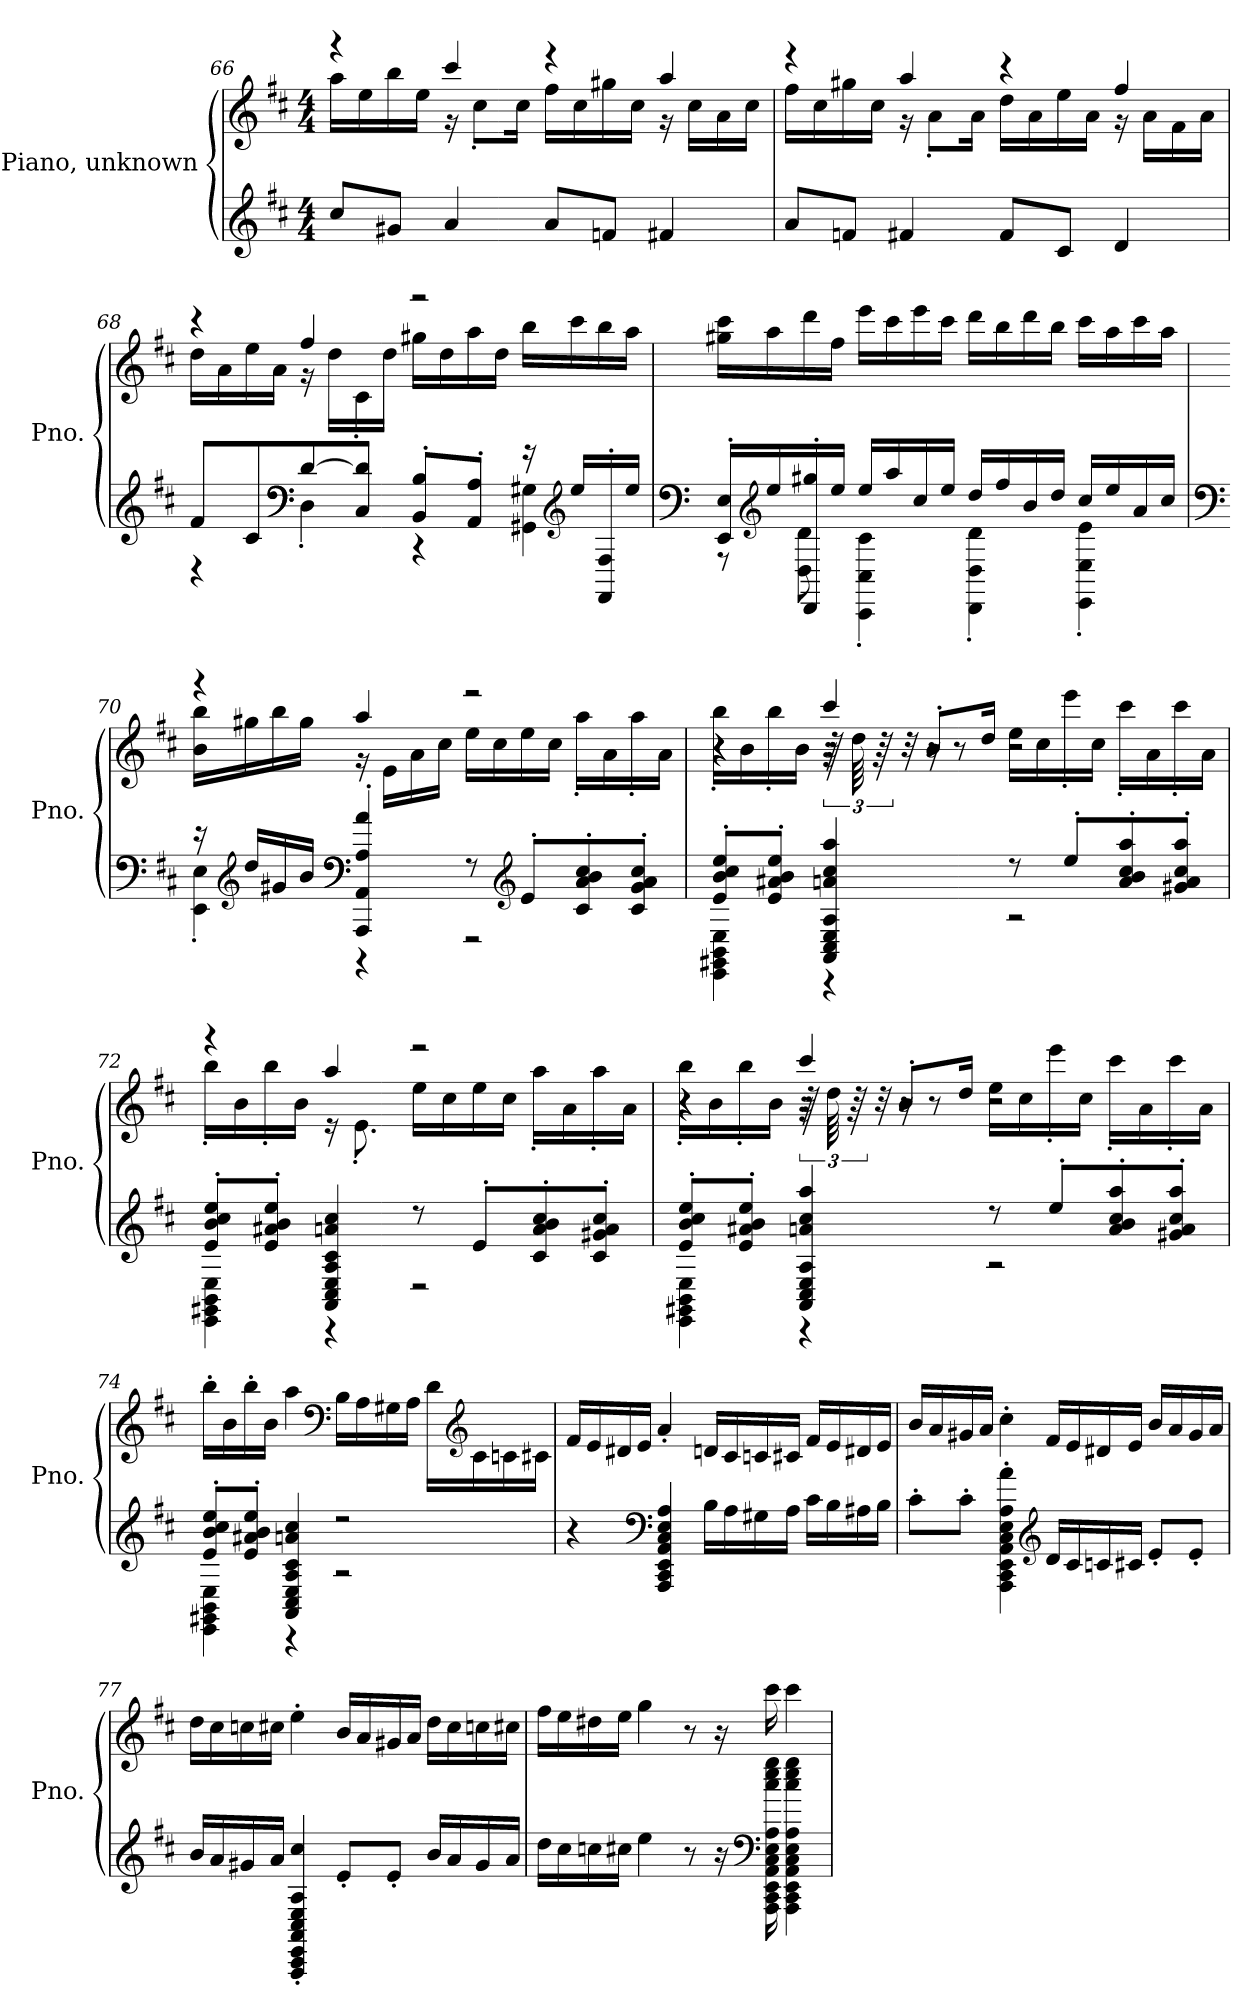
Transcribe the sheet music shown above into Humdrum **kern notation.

**kern	**kern
*part1	*part1
*staff2	*staff1
*I"Piano, unknown	*
*I'Pno.	*
*clefG2	*clefG2
*k[f#c#]	*k[f#c#]
*M4/4	*M4/4
=66	=66
*	*^
8cc#/L	4r	16aa\LL
.	.	16ee\
8g#X/J	.	16bb\
.	.	16ee\JJ
4a/	4ccc#/	16r
.	.	8cc#'\L
.	.	16cc#\Jk
8a/L	4r	16ff#\LL
.	.	16cc#\
8fn/J	.	16gg#X\
.	.	16cc#\JJ
4f#X/	4aa/	16r
.	.	16cc#\LL
.	.	16a\
.	.	16cc#\JJ
!!LO:LB:g=z	!!
=67	=67	=67
8a/L	4r	16ff#\LL
.	.	16cc#\
8fn/J	.	16gg#X\
.	.	16cc#\JJ
4f#X/	4aa/	16r
.	.	8a'\L
.	.	16a\Jk
8f#/L	4r	16dd\LL
.	.	16a\
8c#/J	.	16ee\
.	.	16a\JJ
4d/	4ff#/	16r
.	.	16a\LL
.	.	16f#\
.	.	16a\JJ
=68	=68	=68
*^	*	*
8f#/L	4r	4r	16dd\LL
.	.	.	16a\
8c#/	.	.	16ee\
.	.	.	16a\JJ
*clefF4	*	*	*
[8d/	4D'\	4ff#/	16r
.	.	.	16dd\LL
8C#/ 8d/]J	.	.	16c#'\
.	.	.	16dd\JJ
8BB/' 8B/'L	4r	2r	16gg#X\LL
.	.	.	16dd\
8AA/' 8A/'J	.	.	16aa\
.	.	.	16dd\JJ
16r	4GG#X\ 4G#X\	.	16bb\LL
*clefG2	*	*	*
16ee/LL	.	.	16ccc#\
16FF#/' 16F#/'	.	.	16bb\
16ee/JJ	.	.	16aa\JJ
*	*	*v	*v
!!LO:LB:g=z
=69	=69	=69
*clefF4	*	*
16EE/' 16E/'LL	8r	16gg#X\ 16ccc#\LL
*clefG2	*	*
16ee/	.	16aa\
16DD/' 16gg#X/'	8D\ 8d\	16ddd\
16ee/JJ	.	16ff#\JJ
16ee/LL	4CC#\' 4C#\' 4c#\'	16eee\LL
16aa/	.	16ccc#\
16cc#/	.	16eee\
16ee/JJ	.	16ccc#\JJ
16dd/LL	4DD\' 4D\' 4d\'	16ddd\LL
16ff#/	.	16bb\
16b/	.	16ddd\
16dd/JJ	.	16bb\JJ
16cc#/LL	4EE\' 4E\' 4e\'	16ccc#\LL
16ee/	.	16aa\
16a/	.	16ccc#\
16cc#/JJ	.	16aa\JJ
!!LO:LB:g=z
=70	=70	=70
*clefF4	*	*
*	*	*^
16r	4EE\' 4E\'	4r	16b\ 16bb\LL
*clefG2	*	*	*
16dd/LL	.	.	16gg#X\
16g#X/	.	.	16bb\
16b/JJ	.	.	16gg#\JJ
*clefF4	*	*	*
4AAA/' 4AA/' 4A/' 4a/'	4r	4aa/	16r
.	.	.	16e\LL
.	.	.	16a\
.	.	.	16cc#\JJ
8r	2r	2r	16ee\LL
.	.	.	16cc#\
*clefG2	*	*	*
8e'/L	.	.	16ee\
.	.	.	16cc#\JJ
8c#/' 8a/' 8b/' 8cc#/'	.	.	16aa'\LL
.	.	.	16a\
8c#/' 8g#/' 8a/' 8cc#/'J	.	.	16aa'\
.	.	.	16a\JJ
=71	=71	=71	=71
*	*	*	*^
8e/' 8b/' 8cc#/' 8ee/'L	4EE\ 4GG#X\ 4BB\ 4E\	4r	16bb'\LL	4r
.	.	.	16b\	.
8e/' 8a#X/' 8b/' 8ee/'J	.	.	16bb'\	.
.	.	.	16b\JJ	.
4AA/ 4C#/ 4E/ 4A/ 4an/ 4cc#/ 4aa/	4r	4ccc#/	96r	16r
.	.	.	96dd\	.
.	.	.	96r	.
.	.	.	32r	.
.	.	.	16r	8b'/L
.	.	.	8r	.
.	.	.	.	16dd/Jk
8r	2r	2r	16ee\LL	2r
.	.	.	16cc#\	.
8ee'/L	.	.	16eee'\	.
.	.	.	16cc#\JJ	.
8a/' 8b/' 8cc#/' 8aa/'	.	.	16ccc#'\LL	.
.	.	.	16a\	.
8g#X/' 8a/' 8cc#/' 8aa/'J	.	.	16ccc#'\	.
.	.	.	16a\JJ	.
*	*	*	*v	*v
!!LO:PB:g=z
=72	=72	=72	=72
8e/' 8b/' 8cc#/' 8ee/'L	4EE\ 4GG#X\ 4BB\ 4E\	4r	16bb'\LL
.	.	.	16b\
8e/' 8a#X/' 8b/' 8ee/'J	.	.	16bb'\
.	.	.	16b\JJ
4AA/ 4C#/ 4E/ 4A/ 4c#/ 4an/ 4cc#/	4r	4aa/	16r
.	.	.	8.e'\
8r	2r	2r	16ee\LL
.	.	.	16cc#\
8e'/L	.	.	16ee\
.	.	.	16cc#\JJ
8c#/' 8a/' 8b/' 8cc#/'	.	.	16aa'\LL
.	.	.	16a\
8c#/' 8g#X/' 8a/' 8cc#/'J	.	.	16aa'\
.	.	.	16a\JJ
=73	=73	=73	=73
*	*	*	*^
8e/' 8b/' 8cc#/' 8ee/'L	4EE\ 4GG#X\ 4BB\ 4E\	4r	16bb'\LL	4r
.	.	.	16b\	.
8e/' 8a#X/' 8b/' 8ee/'J	.	.	16bb'\	.
.	.	.	16b\JJ	.
4AA/ 4C#/ 4E/ 4A/ 4an/ 4cc#/ 4aa/	4r	4ccc#/	96r	16r
.	.	.	96dd\	.
.	.	.	96r	.
.	.	.	32r	.
.	.	.	16r	8b'/L
.	.	.	8r	.
.	.	.	.	16dd/Jk
8r	2r	2r	16ee\LL	2r
.	.	.	16cc#\	.
8ee'/L	.	.	16eee'\	.
.	.	.	16cc#\JJ	.
8a/' 8b/' 8cc#/' 8aa/'	.	.	16ccc#'\LL	.
.	.	.	16a\	.
8g#X/' 8a/' 8cc#/' 8aa/'J	.	.	16ccc#'\	.
.	.	.	16a\JJ	.
*	*	*v	*v	*v
!!LO:LB:g=z
=74	=74	=74
8e/' 8b/' 8cc#/' 8ee/'L	4EE\ 4GG#X\ 4BB\ 4E\	16bb'\LL
.	.	16b\
8e/' 8a#X/' 8b/' 8ee/'J	.	16bb'\
.	.	16b\JJ
4AA/ 4C#/ 4E/ 4A/ 4c#/ 4an/ 4cc#/	4r	4aa\
*	*	*clefF4
2r	2r	16B\LL
.	.	16A\
.	.	16G#X\
.	.	16A\JJ
.	.	16d\LL
*	*	*clefG2
.	.	16c#\
.	.	16cn\
.	.	16c#X\JJ
*v	*v	*
=75	=75
4r	16f#/LL
.	16e/
.	16d#X/
.	16e/JJ
*clefF4	*
4AAA/ 4CC#/ 4EE/ 4AA/ 4C#/ 4E/ 4A/	4a'/
16B\LL	16dn/LL
16A\	16c#/
16G#X\	16cn/
16A\JJ	16c#X/JJ
16c#\LL	16f#/LL
16B\	16e/
16A#X\	16d#X/
16B\JJ	16e/JJ
!!LO:LB:g=z
=76	=76
8c#'\L	16b/LL
.	16a/
8c#'\J	16g#X/
.	16a/JJ
4AAA\' 4CC#\' 4EE\' 4AA\' 4C#\' 4E\' 4A\' 4a\'	4cc#'\
*clefG2	*
16d/LL	16f#/LL
16c#/	16e/
16cn/	16d#X/
16c#X/JJ	16e/JJ
8e'/L	16b/LL
.	16a/
8e'/J	16g#/
.	16a/JJ
=77	=77
16b/LL	16dd\LL
16a/	16cc#\
16g#X/	16ccn\
16a/JJ	16cc#X\JJ
4AAA/' 4CC#/' 4EE/' 4AA/' 4C#/' 4E/' 4A/' 4cc#/'	4ee'\
8e'/L	16b/LL
.	16a/
8e'/J	16g#X/
.	16a/JJ
16b/LL	16dd\LL
16a/	16cc#\
16g#/	16ccn\
16a/JJ	16cc#X\JJ
!!LO:LB:g=z
=78	=78
16dd\LL	16ff#\LL
16cc#\	16ee\
16ccn\	16dd#X\
16cc#X\JJ	16ee\JJ
4ee\	4gg\
8r	8r
16r	16r
*clefF4	*
16AAA\ 16CC#\ 16EE\ 16AA\ 16C#\ 16E\ 16A\ 16cc#\ 16ee\ 16gg\	16ccc#\
4AAA\ 4CC#\ 4EE\ 4AA\ 4C#\ 4E\ 4A\ 4cc#\ 4ee\ 4gg\	4ccc#\
=	=
*-	*-
